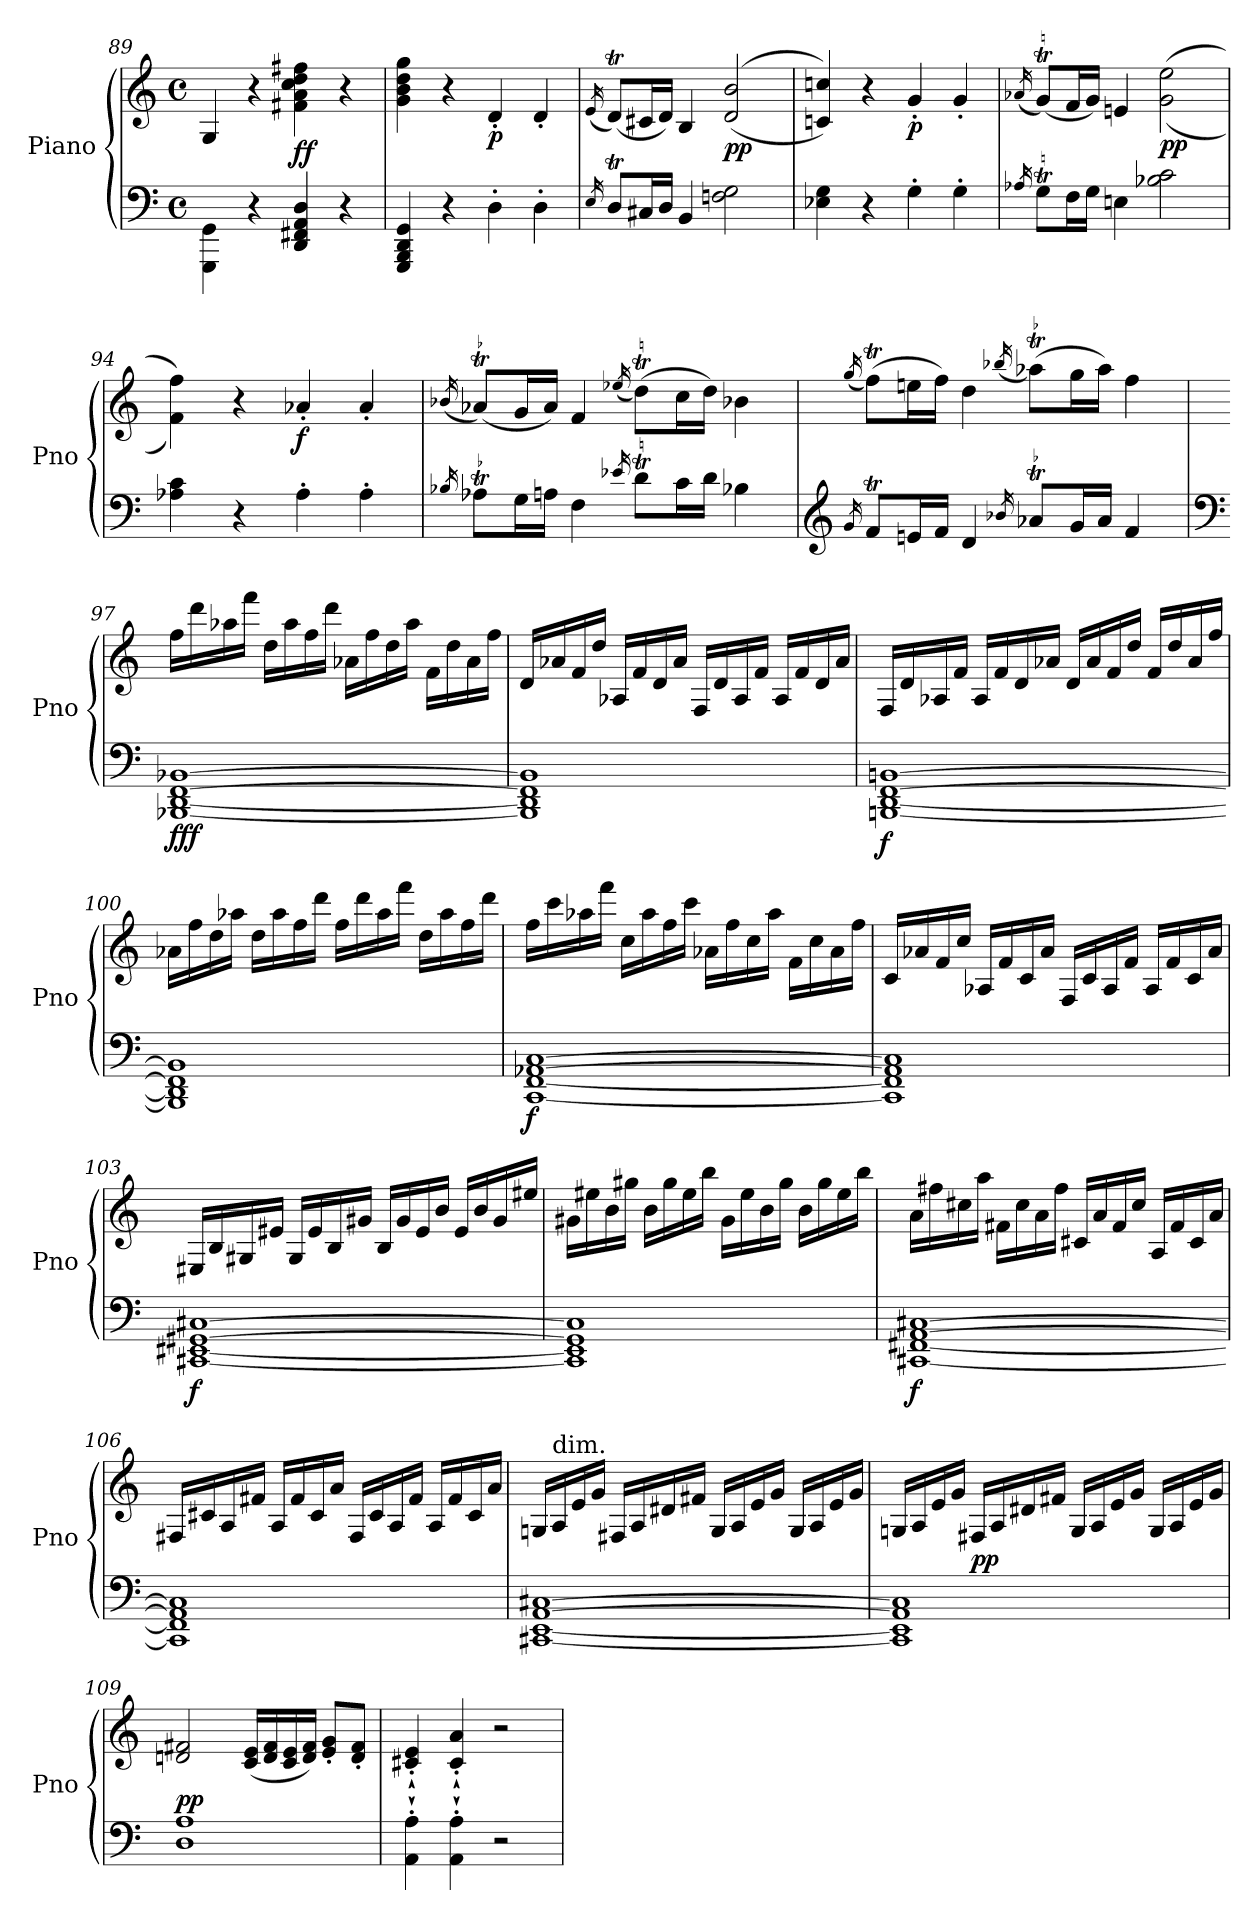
**kern	**kern	**dynam
*part1	*part1	*part1
*staff2	*staff1	*staff1/2
*I"Piano	*	*
*I'Pno	*	*
*clefF4	*clefG2	*
*k[]	*k[]	*
*M4/4	*M4/4	*
*met(c)	*met(c)	*
=89	=89	=89
4GGG\ 4GG\	4G/	.
4r	4r	.
!	!	!LO:DY:b
4DD/ 4FF#X/ 4AA/ 4D/	4f#X\ 4a\ 4cc\ 4dd\ 4ff#X\	ff
4r	4r	.
=90	=90	=90
4GGG/ 4BBB/ 4DD/ 4GG/	4g\ 4b\ 4dd\ 4gg\	.
4r	4r	.
!	!	!LO:DY:b
4D'\	4d'/	p
4D'\	4d'/	.
=91	=91	=91
16qE/	(<16qe/	.
8DT/L	(>8dT/L)	.
16C#X/L	16c#X/L	.
16D/JJ	16d/JJ)	.
4BB/	4B/	.
!	!	!LO:DY:b
2Fn\ 2G\	(>(>2d/ 2b/	pp
=92	=92	=92
4E-X\ 4G\	4cn/ 4ccn/))	.
4r	4r	.
!	!	!LO:DY:b
4G'\	4g'/	p
4G'\	4g'/	.
=93	=93	=93
16qA-X/	(<16qa-X/	.
8GT\L	(>8gT/L)	.
16F\L	16f/L	.
16G\JJ	16g/JJ)	.
4En\	4en/	.
!	!	!LO:DY:b
2B-X\ 2c\	(<(<2g\ 2ee\	pp
=94	=94	=94
4A-X\ 4c\	4f\ 4ff\))	.
4r	4r	.
!	!	!LO:DY:b
4A-'\	4a-X'/	f
4A-'\	4a-'/	.
=95	=95	=95
16qB-X/	(<16qb-X/	.
8A-XT\L	(>8a-XT/L)	.
16G\L	16g/L	.
16An\JJ	16a-/JJ)	.
4F\	4f/	.
16qe-X/	(<16qee-X/	.
8dT\L	(<8ddT\L)	.
16c\L	16cc\L	.
16d\JJ	16dd\JJ)	.
4B-\	4b-\	.
=96	=96	=96
*clefG2	*	*
16qg/	(<16qgg/	.
8fT/L	(<8ffT\L)	.
16en/L	16een\L	.
16f/JJ	16ff\JJ)	.
4d/	4dd\	.
16qb-X/	(<16qbb-X/	.
8a-XT/L	(<8aa-XT\L)	.
16g/L	16gg\L	.
16a-/JJ	16aa-\JJ)	.
4f/	4ff\	.
=97	=97	=97
*clefF4	*	*
!	!	!LO:DY:b=2
!	!	!LO:DY:n=1:b
[1BBB-X [1DD [1FF [1BB-X	16ff\LL	f ff
.	16ddd\	.
.	16aa-X\	.
.	16fff\JJ	.
.	16dd\LL	.
.	16aa-\	.
.	16ff\	.
.	16ddd\JJ	.
.	16a-X\LL	.
.	16ff\	.
.	16dd\	.
.	16aa-\JJ	.
.	16f\LL	.
.	16dd\	.
.	16a-\	.
.	16ff\JJ	.
=98	=98	=98
1BBB-] 1DD] 1FF] 1BB-]	16d/LL	.
.	16a-X/	.
.	16f/	.
.	16dd/JJ	.
.	16A-X/LL	.
.	16f/	.
.	16d/	.
.	16a-/JJ	.
.	16F/LL	.
.	16d/	.
.	16A-/	.
.	16f/JJ	.
.	16A-/LL	.
.	16f/	.
.	16d/	.
.	16a-/JJ	.
=99	=99	=99
!	!	!LO:DY:b=2
[1BBBn [1DD [1FF [1BBn	16F/LL	f
.	16d/	.
.	16A-X/	.
.	16f/JJ	.
.	16A-/LL	.
.	16f/	.
.	16d/	.
.	16a-X/JJ	.
.	16d/LL	.
.	16a-/	.
.	16f/	.
.	16dd/JJ	.
.	16f/LL	.
.	16dd/	.
.	16a-/	.
.	16ff/JJ	.
=100	=100	=100
1BBB] 1DD] 1FF] 1BB]	16a-X\LL	.
.	16ff\	.
.	16dd\	.
.	16aa-X\JJ	.
.	16dd\LL	.
.	16aa-\	.
.	16ff\	.
.	16ddd\JJ	.
.	16ff\LL	.
.	16ddd\	.
.	16aa-\	.
.	16fff\JJ	.
.	16dd\LL	.
.	16aa-\	.
.	16ff\	.
.	16ddd\JJ	.
=101	=101	=101
!	!	!LO:DY:b=2
[1CC [1FF [1AA-X [1C	16ff\LL	f
.	16ccc\	.
.	16aa-X\	.
.	16fff\JJ	.
.	16cc\LL	.
.	16aa-\	.
.	16ff\	.
.	16ccc\JJ	.
.	16a-X\LL	.
.	16ff\	.
.	16cc\	.
.	16aa-\JJ	.
.	16f\LL	.
.	16cc\	.
.	16a-\	.
.	16ff\JJ	.
=102	=102	=102
1CC] 1FF] 1AA-] 1C]	16c/LL	.
.	16a-X/	.
.	16f/	.
.	16cc/JJ	.
.	16A-X/LL	.
.	16f/	.
.	16c/	.
.	16a-/JJ	.
.	16F/LL	.
.	16c/	.
.	16A-/	.
.	16f/JJ	.
.	16A-/LL	.
.	16f/	.
.	16c/	.
.	16a-/JJ	.
=103	=103	=103
!	!	!LO:DY:b=2
[1CC#X [1EE#X [1GG#X [1C#X	16E#X/LL	f
.	16B/	.
.	16G#X/	.
.	16e#X/JJ	.
.	16G#/LL	.
.	16e#/	.
.	16B/	.
.	16g#X/JJ	.
.	16B/LL	.
.	16g#/	.
.	16e#/	.
.	16b/JJ	.
.	16e#/LL	.
.	16b/	.
.	16g#/	.
.	16ee#X/JJ	.
=104	=104	=104
1CC#] 1EE#] 1GG#] 1C#]	16g#X\LL	.
.	16ee#X\	.
.	16b\	.
.	16gg#X\JJ	.
.	16b\LL	.
.	16gg#\	.
.	16ee#\	.
.	16bb\JJ	.
.	16g#\LL	.
.	16ee#\	.
.	16b\	.
.	16gg#\JJ	.
.	16b\LL	.
.	16gg#\	.
.	16ee#\	.
.	16bb\JJ	.
=105	=105	=105
!	!	!LO:DY:b=2
[1CC#X [1FF#X [1AA [1C#X	16a\LL	f
.	16ff#X\	.
.	16cc#X\	.
.	16aa\JJ	.
.	16f#X\LL	.
.	16cc#\	.
.	16a\	.
.	16ff#\JJ	.
.	16c#X/LL	.
.	16a/	.
.	16f#/	.
.	16cc#/JJ	.
.	16A/LL	.
.	16f#/	.
.	16c#/	.
.	16a/JJ	.
=106	=106	=106
1CC#] 1FF#] 1AA] 1C#]	16F#X/LL	.
.	16c#X/	.
.	16A/	.
.	16f#X/JJ	.
.	16A/LL	.
.	16f#/	.
.	16c#/	.
.	16a/JJ	.
.	16F#/LL	.
.	16c#/	.
.	16A/	.
.	16f#/JJ	.
.	16A/LL	.
.	16f#/	.
.	16c#/	.
.	16a/JJ	.
=107	=107	=107
[1CC#X [1EE [1AA [1C#X	16Gn/LL	.
!	!LO:TX:a:t=dim.	!
.	16A/	.
.	16e/	.
.	16g/JJ	.
.	16F#X/LL	.
.	16A/	.
.	16d#X/	.
.	16f#X/JJ	.
.	16G/LL	.
.	16A/	.
.	16e/	.
.	16g/JJ	.
.	16G/LL	.
.	16A/	.
.	16e/	.
.	16g/JJ	.
=108	=108	=108
1CC#] 1EE] 1AA] 1C#]	16Gn/LL	.
.	16A/	.
.	16e/	.
.	16g/JJ	.
!	!	!LO:DY:b
.	16F#X/LL	pp
.	16A/	.
.	16d#X/	.
.	16f#X/JJ	.
.	16G/LL	.
.	16A/	.
.	16e/	.
.	16g/JJ	.
.	16G/LL	.
.	16A/	.
.	16e/	.
.	16g/JJ	.
=109	=109	=109
!	!	!LO:DY:a=2
1D 1A	2dn/ 2f#X/	pp
.	(<16c/ 16e/LL	.
.	16d/ 16f#/	.
.	16c/ 16e/	.
.	16d/ 16f#/JJ)	.
.	8e/' 8g/'L	.
.	8d/' 8f#/'J	.
=110	=110	=110
4AA\'` 4A\'`	4c#X/'` 4e/'`	.
4AA\'` 4A\'`	4c#/'` 4a/'`	.
2r	2r	.
=	=	=
*-	*-	*-
